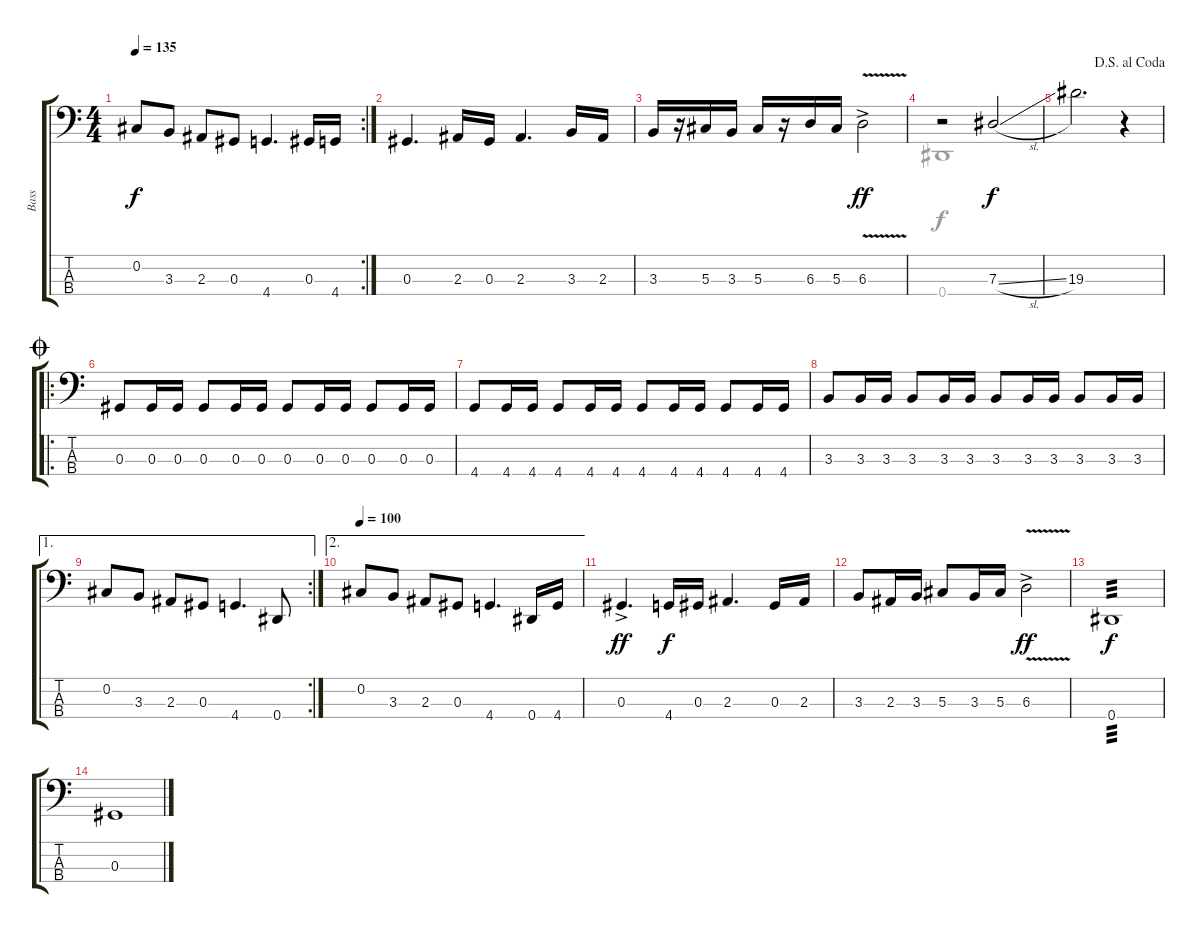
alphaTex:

\track ("Bass" "Bass") {instrument electricbassfinger}
\staff {score tabs}
\tuning (Gb2 Db2 Ab1 Eb1) {hide}
\voice
\rc 2
\ts (4 4)
\tempo 135
\clef f4
\ks c
0.2.8{dy f} 3.3.8 2.3.8 0.3.8 4.4.4{d} 0.3.16 4.4.16 |
0.3.4{d} 2.3.16 0.3.16 2.3.4{d} 3.3.16 2.3.16 |
3.3.16 r.16 5.3.16 3.3.16 5.3.16 r.16 6.3.16 5.3.16 6.3{v ac}.2{dy ff} |
r.2 7.3{sl}.2{dy f} |
\jump dalsegnoalcoda
19.3.2{d} r.4 |
\ro
\jump coda
0.3.8 0.3.16 0.3.16 0.3.8 0.3.16 0.3.16 0.3.8 0.3.16 0.3.16 0.3.8 0.3.16 0.3.16 |
4.4.8 4.4.16 4.4.16 4.4.8 4.4.16 4.4.16 4.4.8 4.4.16 4.4.16 4.4.8 4.4.16 4.4.16 |
3.3.8 3.3.16 3.3.16 3.3.8 3.3.16 3.3.16 3.3.8 3.3.16 3.3.16 3.3.8 3.3.16 3.3.16 |
\ae 1
\rc 2
0.2.8 3.3.8 2.3.8 0.3.8 4.4.4{d} 0.4.8 |
\ae 2
\tempo 100
0.2.8 3.3.8 2.3.8 0.3.8 4.4.4{d} 0.4.16 4.4.16 |
0.3{ac}.4{d dy ff} 4.4.16{dy f} 0.3.16 2.3.4{d} 0.3.16 2.3.16 |
3.3.8 2.3.16 3.3.16 5.3.8 3.3.16 5.3.16 6.3{v ac}.2{dy ff} |
0.4.1{tp 3 dy f} |
0.3.1
\voice
\clef f4
\ottava regular
\simile none
\ks c
|
|
|
0.4.1 |
|
|
|
|
|
|
|
|
|
